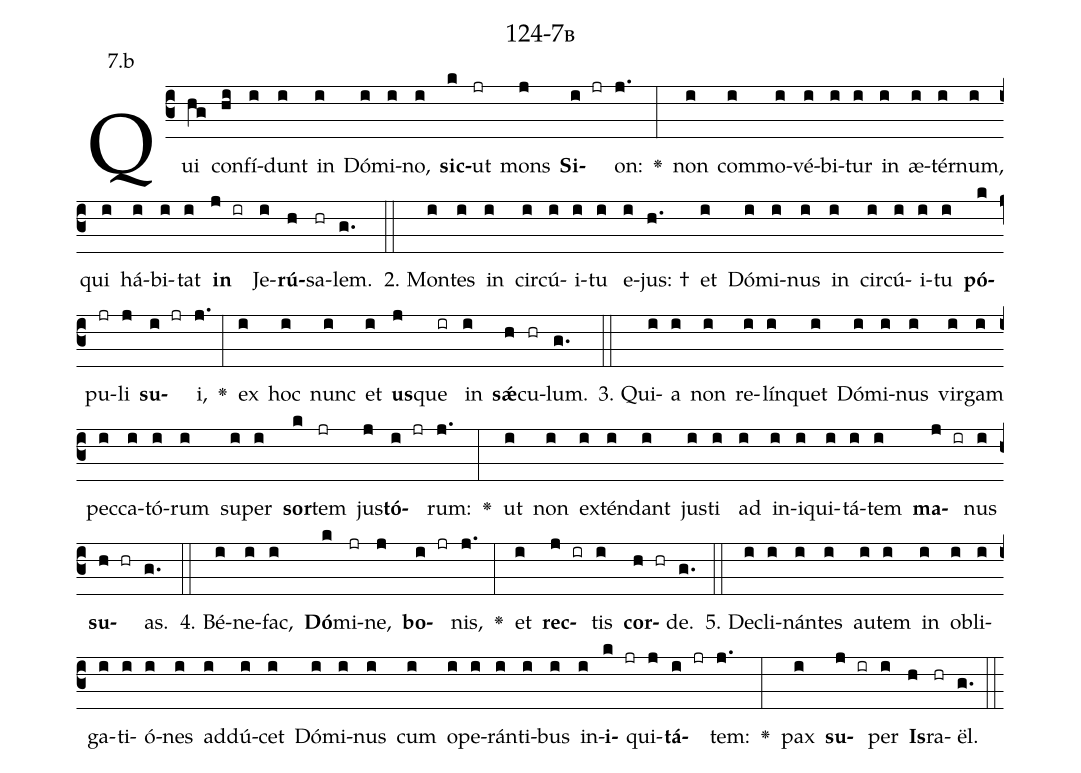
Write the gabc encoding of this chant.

name: 124-7b;
annotation: 7.b;
%%
(c3)Qui(hg) con(hi)fí(i)dunt(i) in(i) Dó(i)mi(i)no,(i) <b>sic</b>(k)ut(jr) mons(j) <b>Si</b>(i jr)on:(j.) <v>\greheightstar</v>(:) non(i) com(i)mo(i)vé(i)bi(i)tur(i) in(i) æ(i)tér(i)num,(i) qui(i) há(i)bi(i)tat(i) <b>in</b>(j ir) Je(i)<b>rú</b>(h)sa(hr)lem.(g.) (::)
2. Mon(i)tes(i) in(i) cir(i)cú(i)i(i)tu(i) e(i)jus: †(h.) et(i) Dó(i)mi(i)nus(i) in(i) cir(i)cú(i)i(i)tu(i) <b>pó</b>(k)pu(jr)li(j) <b>su</b>(i jr)i,(j.) <v>\greheightstar</v>(:) ex(i) hoc(i) nunc(i) et(i) <b>us</b>(j)que(ir) in(i) <b>sǽ</b>(h)cu(hr)lum.(g.) (::)
3. Qui(i)a(i) non(i) re(i)lín(i)quet(i) Dó(i)mi(i)nus(i) vir(i)gam(i) pec(i)ca(i)tó(i)rum(i) su(i)per(i) <b>sor</b>(k)tem(jr) jus(j)<b>tó</b>(i jr)rum:(j.) <v>\greheightstar</v>(:) ut(i) non(i) ex(i)tén(i)dant(i) jus(i)ti(i) ad(i) in(i)i(i)qui(i)tá(i)tem(i) <b>ma</b>(j ir)nus(i) <b>su</b>(h hr)as.(g.) (::)
4. Bé(i)ne(i)fac,(i) <b>Dó</b>(k)mi(jr)ne,(j) <b>bo</b>(i jr)nis,(j.) <v>\greheightstar</v>(:) et(i) <b>rec</b>(j ir)tis(i) <b>cor</b>(h hr)de.(g.) (::)
5. De(i)cli(i)nán(i)tes(i) au(i)tem(i) in(i) ob(i)li(i)ga(i)ti(i)ó(i)nes(i) ad(i)dú(i)cet(i) Dó(i)mi(i)nus(i) cum(i) o(i)pe(i)rán(i)ti(i)bus(i) in(i)<b>i</b>(k jr)qui(j)<b>tá</b>(i jr)tem:(j.) <v>\greheightstar</v>(:) pax(i) <b>su</b>(j ir)per(i) <b>Is</b>(h)ra(hr)ël.(g.) (::)
